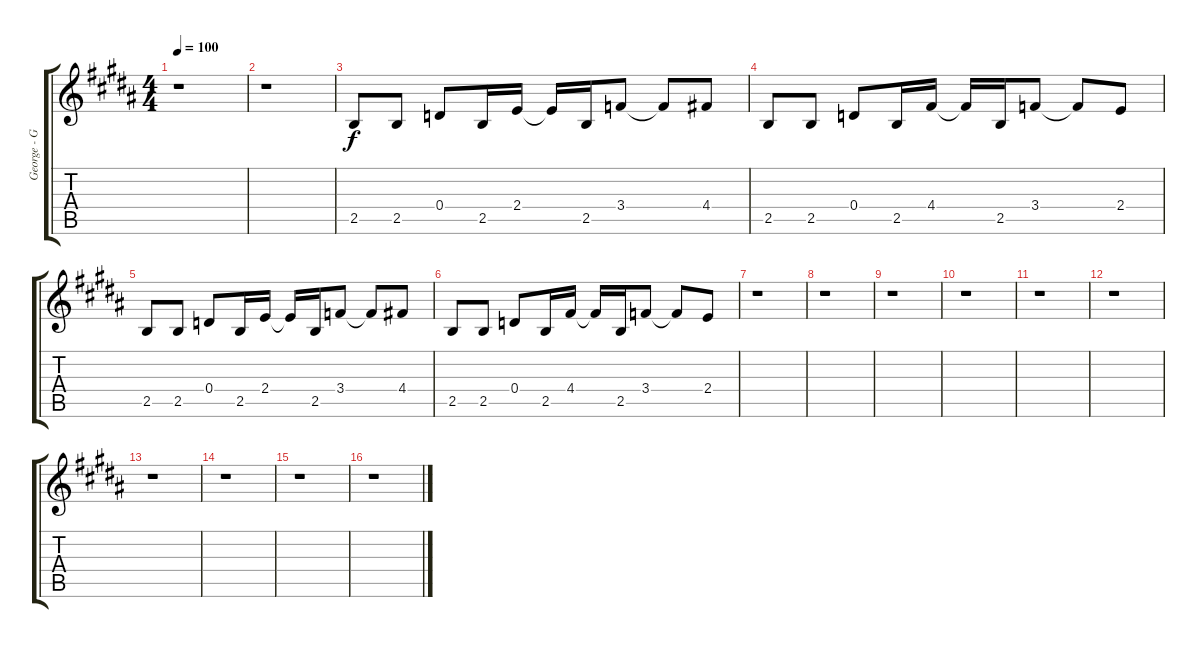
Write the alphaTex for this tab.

\track ("George - Gibson SG" "George - G") {instrument distortionguitar}
\staff {score tabs}
\tuning (E4 B3 G3 D3 A2 E2) {hide}
\ts (4 4)
\tempo 100
\clef g2
\ks b
r.1{dy f instrument distortionguitar} |
r.1 |
2.5.8 2.5.8 0.4.8 2.5.16 2.4.16 2.4{t}.16 2.5.16 3.4.8 3.4{t}.8 4.4.8 |
2.5.8 2.5.8 0.4.8 2.5.16 4.4.16 4.4{t}.16 2.5.16 3.4.8 3.4{t}.8 2.4.8 |
2.5.8 2.5.8 0.4.8 2.5.16 2.4.16 2.4{t}.16 2.5.16 3.4.8 3.4{t}.8 4.4.8 |
2.5.8 2.5.8 0.4.8 2.5.16 4.4.16 4.4{t}.16 2.5.16 3.4.8 3.4{t}.8 2.4.8 |
r.1 |
r.1 |
r.1 |
r.1 |
r.1 |
r.1 |
r.1 |
r.1 |
r.1 |
r.1
